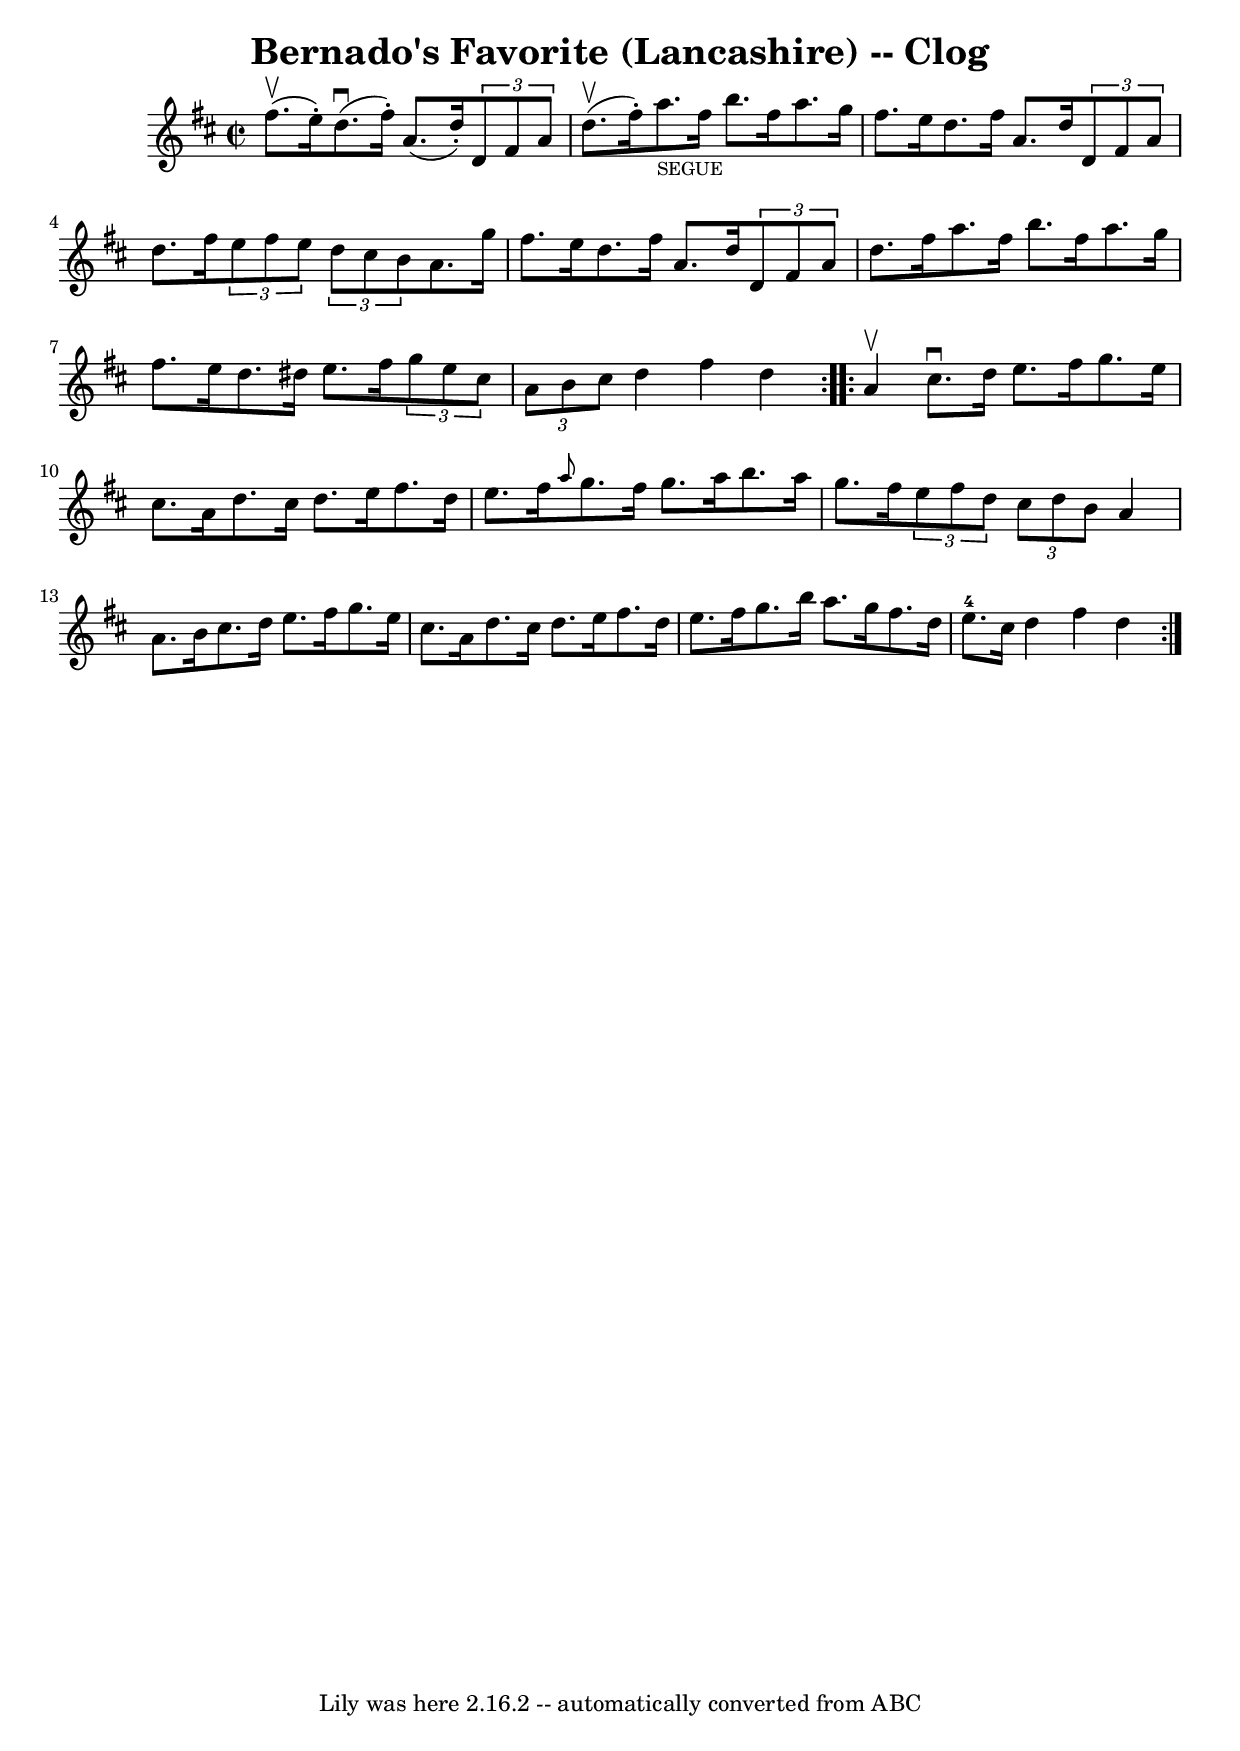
\version "2.16.2"
\include "Mammoth.ily"
\header {
  %% book = "Ryan's Mammoth Collection"
 crossRefNumber = "1"
 footnotes = "\\\\158 940"
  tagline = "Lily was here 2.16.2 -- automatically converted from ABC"
  title = "Bernado's Favorite (Lancashire) -- Clog"

}
voicedefault =  {



  \repeat volta 2 {

    \override Staff.TimeSignature #'style = #'C
    \time 2/2 
    \key d \major fis''8.^\upbow(e''16-.)  |
 d''8.^\downbow(fis''16-.) a'8. (d''16-.)   \times 2/3 { d'8 fis'8 
							 a'8   						       } d''8.^\upbow(fis''16-.)    |
 a''8._\segue fis''16 b''8. fis''16 a''8. g''16 fis''8. e''16     |
    
 d''8. fis''16 a'8. d''16    \times 2/3 { d'8 fis'8 a'8  
					   } d''8. fis''16     |
    \times 2/3 { e''8 fis''8 e''8  
	       }   
    \times 2/3 { d''8 cis''8 b'8   	       } a'8. g''16 fis''8. e''16      |
 d''8. fis''16 a'8. d''16    \times 2/3 { d'8 fis'8   
					 a'8   					   } d''8. fis''16     |
 a''8. fis''16 b''8. fis''16 a''8. g''16 fis''8. e''16     |
 d''8. dis''16 e''8.    
 fis''16    \times 2/3 { g''8 e''8 cis''8  
			  }   \times 2/3 { a'8 b'8 
					 cis''8   					 }    |
 d''4 fis''4 d''4  
  }     
  \repeat volta 2 {
 a'4^\upbow  |
 cis''8.^\downbow d''16 e''8. fis''16 g''8. e''16 cis''8. a'16     |
 d''8. cis''16 d''8. e''16 fis''8. d''16 e''8. fis''16     |
    \grace { a''8  
	   } g''8. fis''16 g''8. a''16 b''8. a''16 g''8. fis''16     |
    
    \times 2/3 { e''8 fis''8 d''8  
	       }   \times 2/3 { cis''8 d''8 b'8 
				 			      } a'4 a'8. b'16     |
 cis''8. d''16 e''8. fis''16 g''8. e''16 cis''8. a'16     |
 d''8. cis''16 d''8. e''16 fis''8. d''16 e''8. fis''16     |
 g''8. b''16 a''8. g''16 fis''8. d''16 e''8.-4 cis''16     |
 d''4 
 fis''4 d''4  
  }   

}

\score{
  <<

    \context Staff="default"
    {
      \voicedefault 
      
    }

  >>
  \layout {
    
  }
  \midi {
  }

}
